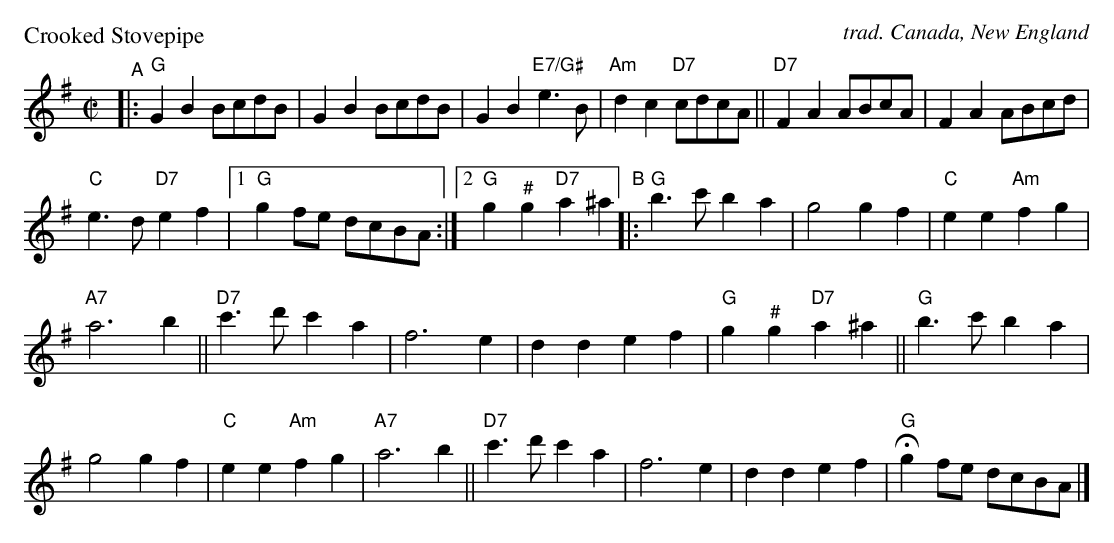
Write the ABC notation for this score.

X:1
P: Crooked Stovepipe
O: trad. Canada, New England
M: C|
K: G
"^A"\
|: "G"G2B2 BcdB | G2B2 BcdB | G2B2 "E7/G#"e3B | "Am"d2c2 "D7"cdcA || "D7"F2A2 ABcA | F2A2 ABcd |
"C"e3d "D7"e2f2 |[1 "G"g2fe dcBA :|[2 "G"g2"^#"g2 "D7"a2^a2 "^B"|: "G"b3c' b2a2 | g4 g2f2 | "C"e2e2 "Am"f2g2 |
"A7"a6 b2 || "D7"c'3d' c'2a2 | f6 e2 | d2d2 e2f2 | "G"g2"^#"g2 "D7"a2^a2 || "G"b3c' b2a2 |
g4 g2f2 | "C"e2e2 "Am"f2g2 | "A7"a6 b2 || "D7"c'3d' c'2a2 | f6 e2 | d2d2 e2f2 | "G"Hg2fe dcBA |]
